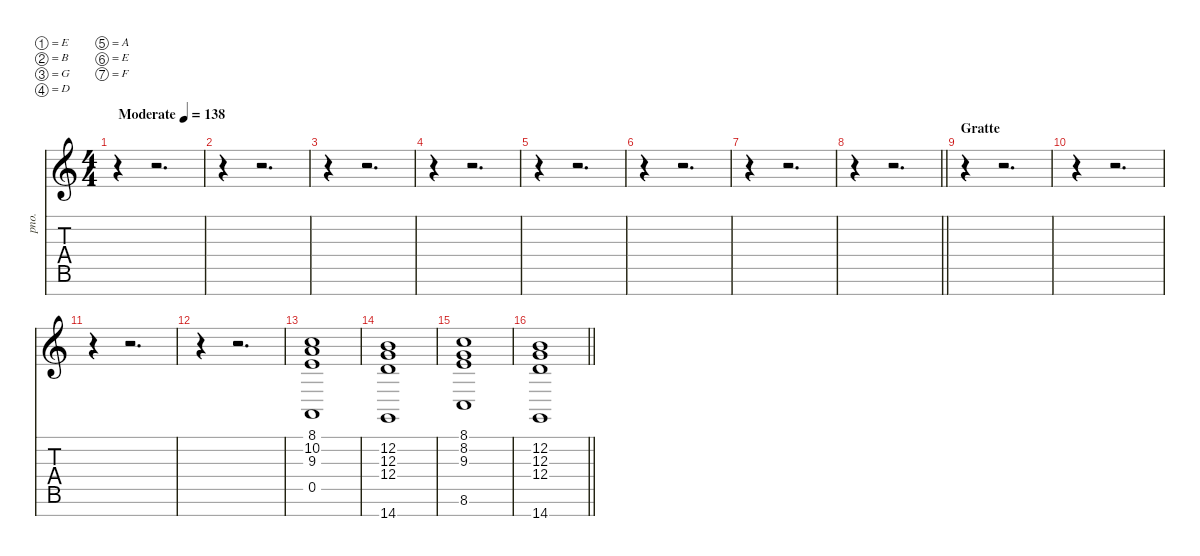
\defaultSystemsLayout 4
\hideDynamics
\bracketExtendMode nobrackets
\track ("Clavier" "pno.") {mute instrument acousticgrandpiano}
\staff {score tabs}
\tuning (E4 B3 G3 D3 A2 E2 F1)
\ts (4 4)
\beaming (8 2 2 2 2)
\tempo (138 "Moderate")
\clef g2
\ks aminor
r.4{dy mp instrument acousticgrandpiano beam Down} r.2{d beam Down} |
r.4{beam Down} r.2{d beam Down} |
r.4{beam Down} r.2{d beam Down} |
r.4{beam Down} r.2{d beam Down} |
r.4{beam Down} r.2{d beam Down} |
r.4{beam Down} r.2{d beam Down} |
r.4{beam Down} r.2{d beam Down} |
\barLineRight lightlight
r.4{beam Down} r.2{d beam Down} |
\section ("" "Gratte")
r.4{beam Down} r.2{d beam Down} |
r.4{beam Down} r.2{d beam Down} |
r.4{beam Down} r.2{d beam Down} |
r.4{beam Down} r.2{d beam Down} |
(8.1 10.2 9.3 0.5).1{beam Up} |
(12.2 12.3 12.4 14.7).1{beam Up} |
(8.1 8.2 9.3 8.6).1{beam Up} |
\barLineRight lightlight
(12.2 12.3 12.4 14.7).1{beam Up}
